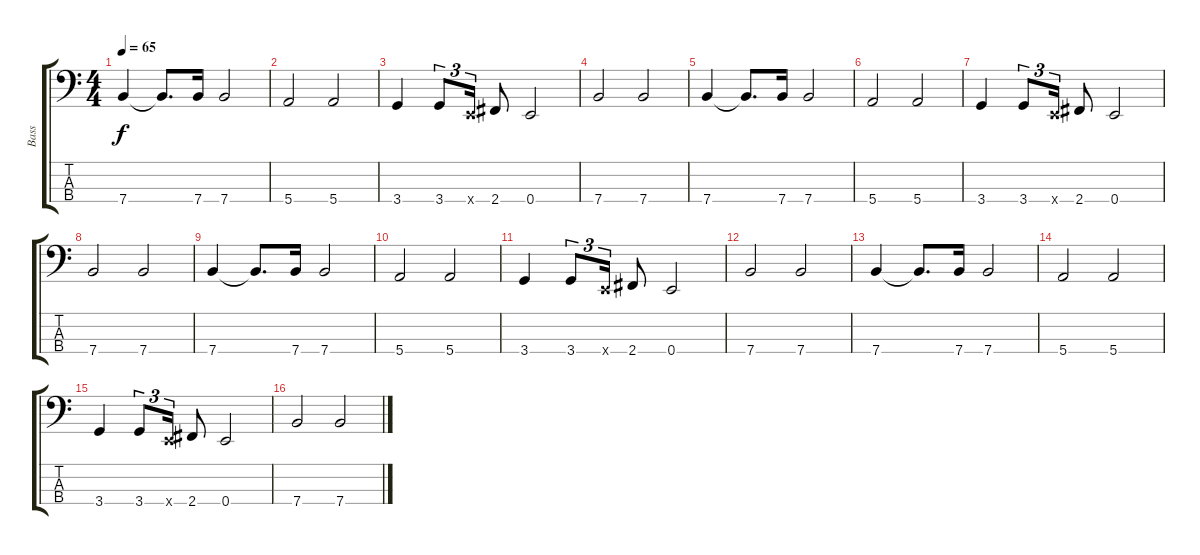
\track ("Bass" "Bass") {instrument electricbassfinger}
\staff {score tabs}
\tuning (G2 D2 A1 E1) {hide}
\ts (4 4)
\tempo 65
\clef f4
\ks c
7.4.4{dy f} 7.4{t}.8{d} 7.4.16 7.4.2 |
5.4.2 5.4.2 |
3.4.4 3.4.8{tu (3 2)} 0.4{x}.16{tu (3 2)} 2.4.8 0.4.2 |
7.4.2 7.4.2 |
7.4.4 7.4{t}.8{d} 7.4.16 7.4.2 |
5.4.2 5.4.2 |
3.4.4 3.4.8{tu (3 2)} 0.4{x}.16{tu (3 2)} 2.4.8 0.4.2 |
7.4.2 7.4.2 |
7.4.4 7.4{t}.8{d} 7.4.16 7.4.2 |
5.4.2 5.4.2 |
3.4.4 3.4.8{tu (3 2)} 0.4{x}.16{tu (3 2)} 2.4.8 0.4.2 |
7.4.2 7.4.2 |
7.4.4 7.4{t}.8{d} 7.4.16 7.4.2 |
5.4.2 5.4.2 |
3.4.4 3.4.8{tu (3 2)} 0.4{x}.16{tu (3 2)} 2.4.8 0.4.2 |
7.4.2 7.4.2
